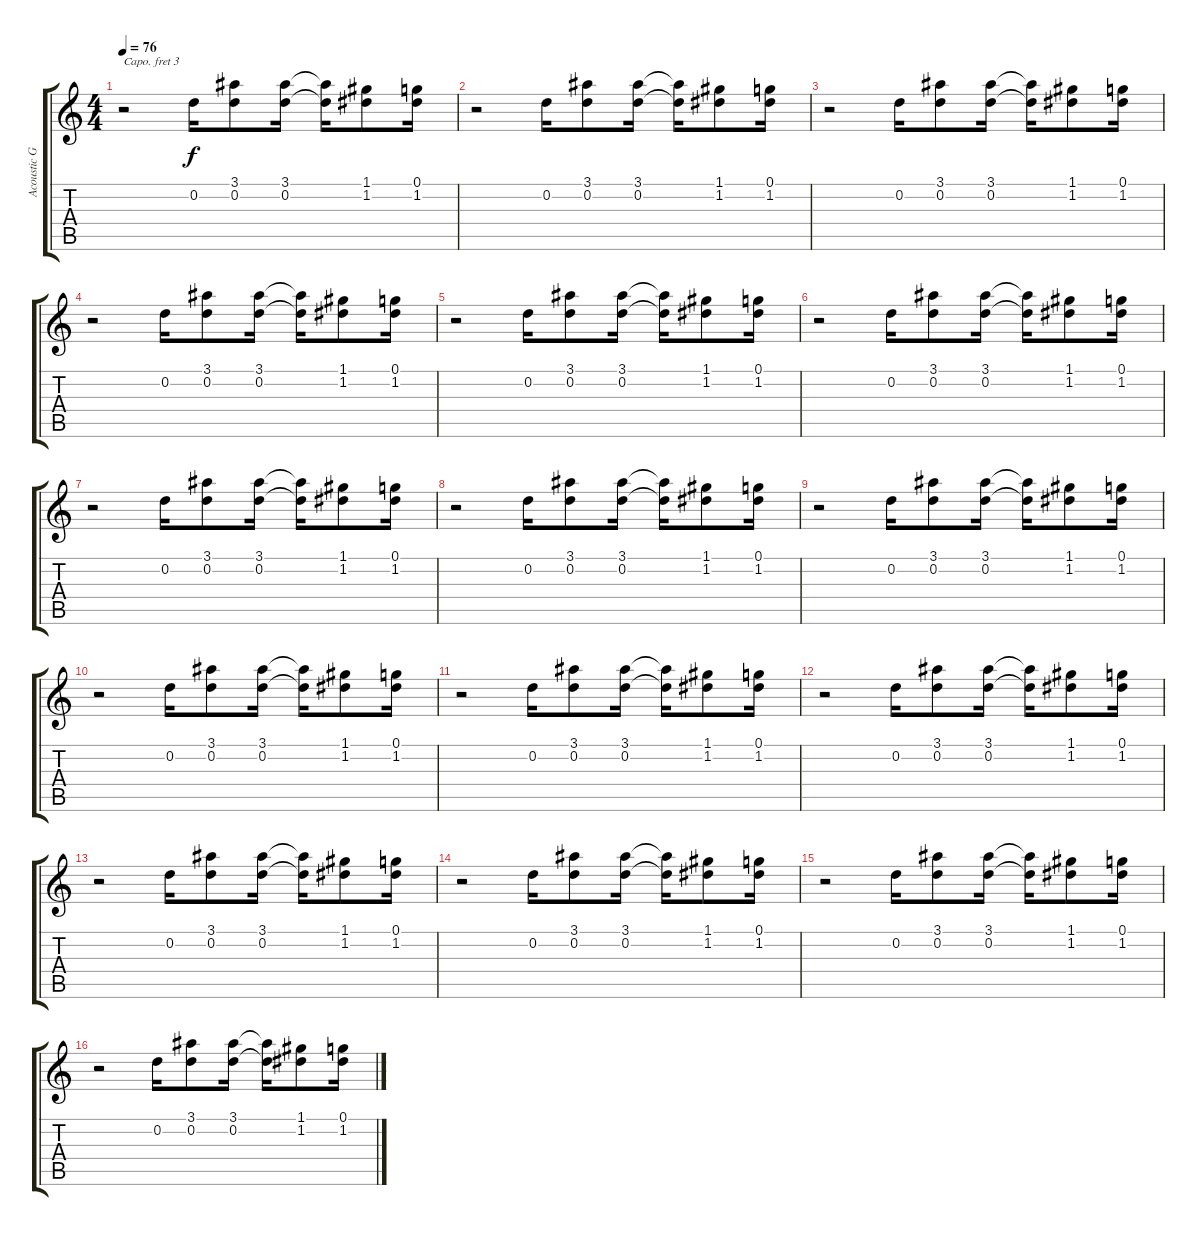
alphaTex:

\track ("Acoustic Guitar (Capo 3rd Fret)" "Acoustic G") {instrument acousticguitarsteel}
\staff {score tabs}
\capo 3
\tuning (E4 B3 G3 D3 A2 E2) {hide}
\ts (4 4)
\tempo 76
\clef g2
\ks c
r.2{dy f} 0.2.16 (3.1 0.2).8 (3.1 0.2).16 (3.1{t} 0.2{t}).16 (1.1 1.2).8 (0.1 1.2).16 |
r.2 0.2.16 (3.1 0.2).8 (3.1 0.2).16 (3.1{t} 0.2{t}).16 (1.1 1.2).8 (0.1 1.2).16 |
r.2 0.2.16 (3.1 0.2).8 (3.1 0.2).16 (3.1{t} 0.2{t}).16 (1.1 1.2).8 (0.1 1.2).16 |
r.2 0.2.16 (3.1 0.2).8 (3.1 0.2).16 (3.1{t} 0.2{t}).16 (1.1 1.2).8 (0.1 1.2).16 |
r.2 0.2.16 (3.1 0.2).8 (3.1 0.2).16 (3.1{t} 0.2{t}).16 (1.1 1.2).8 (0.1 1.2).16 |
r.2 0.2.16 (3.1 0.2).8 (3.1 0.2).16 (3.1{t} 0.2{t}).16 (1.1 1.2).8 (0.1 1.2).16 |
r.2 0.2.16 (3.1 0.2).8 (3.1 0.2).16 (3.1{t} 0.2{t}).16 (1.1 1.2).8 (0.1 1.2).16 |
r.2 0.2.16 (3.1 0.2).8 (3.1 0.2).16 (3.1{t} 0.2{t}).16 (1.1 1.2).8 (0.1 1.2).16 |
r.2 0.2.16 (3.1 0.2).8 (3.1 0.2).16 (3.1{t} 0.2{t}).16 (1.1 1.2).8 (0.1 1.2).16 |
r.2 0.2.16 (3.1 0.2).8 (3.1 0.2).16 (3.1{t} 0.2{t}).16 (1.1 1.2).8 (0.1 1.2).16 |
r.2 0.2.16 (3.1 0.2).8 (3.1 0.2).16 (3.1{t} 0.2{t}).16 (1.1 1.2).8 (0.1 1.2).16 |
r.2 0.2.16 (3.1 0.2).8 (3.1 0.2).16 (3.1{t} 0.2{t}).16 (1.1 1.2).8 (0.1 1.2).16 |
r.2 0.2.16 (3.1 0.2).8 (3.1 0.2).16 (3.1{t} 0.2{t}).16 (1.1 1.2).8 (0.1 1.2).16 |
r.2 0.2.16 (3.1 0.2).8 (3.1 0.2).16 (3.1{t} 0.2{t}).16 (1.1 1.2).8 (0.1 1.2).16 |
r.2 0.2.16 (3.1 0.2).8 (3.1 0.2).16 (3.1{t} 0.2{t}).16 (1.1 1.2).8 (0.1 1.2).16 |
r.2 0.2.16 (3.1 0.2).8 (3.1 0.2).16 (3.1{t} 0.2{t}).16 (1.1 1.2).8 (0.1 1.2).16
